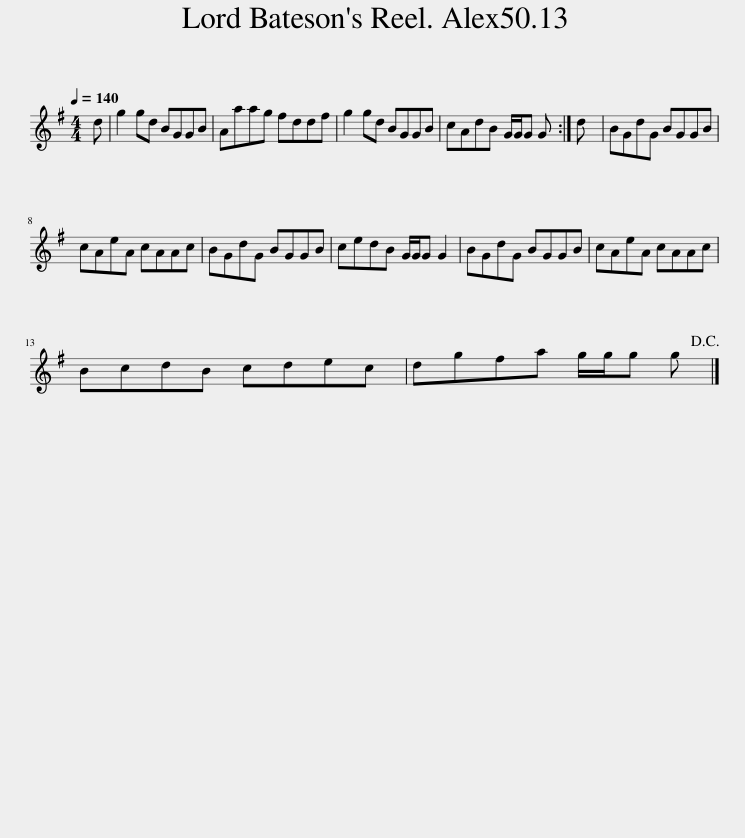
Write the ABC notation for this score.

X:1
L:1/8
Q:1/4=140
M:4/4
I:linebreak $
K:G
V:1 treble
V:1
 d | g2 gd BGGB | Aaag fddf | g2 gd BGGB | cAdB G/G/G G :| %5
 d | BGdG BGGB |$ cAeA cAAc | BGdG BGGB | cedB G/G/G G2 | %10
 BGdG BGGB | cAeA cAAc |$ BcdB cdec | dgfa g/g/g g!D.C.! |] %14
